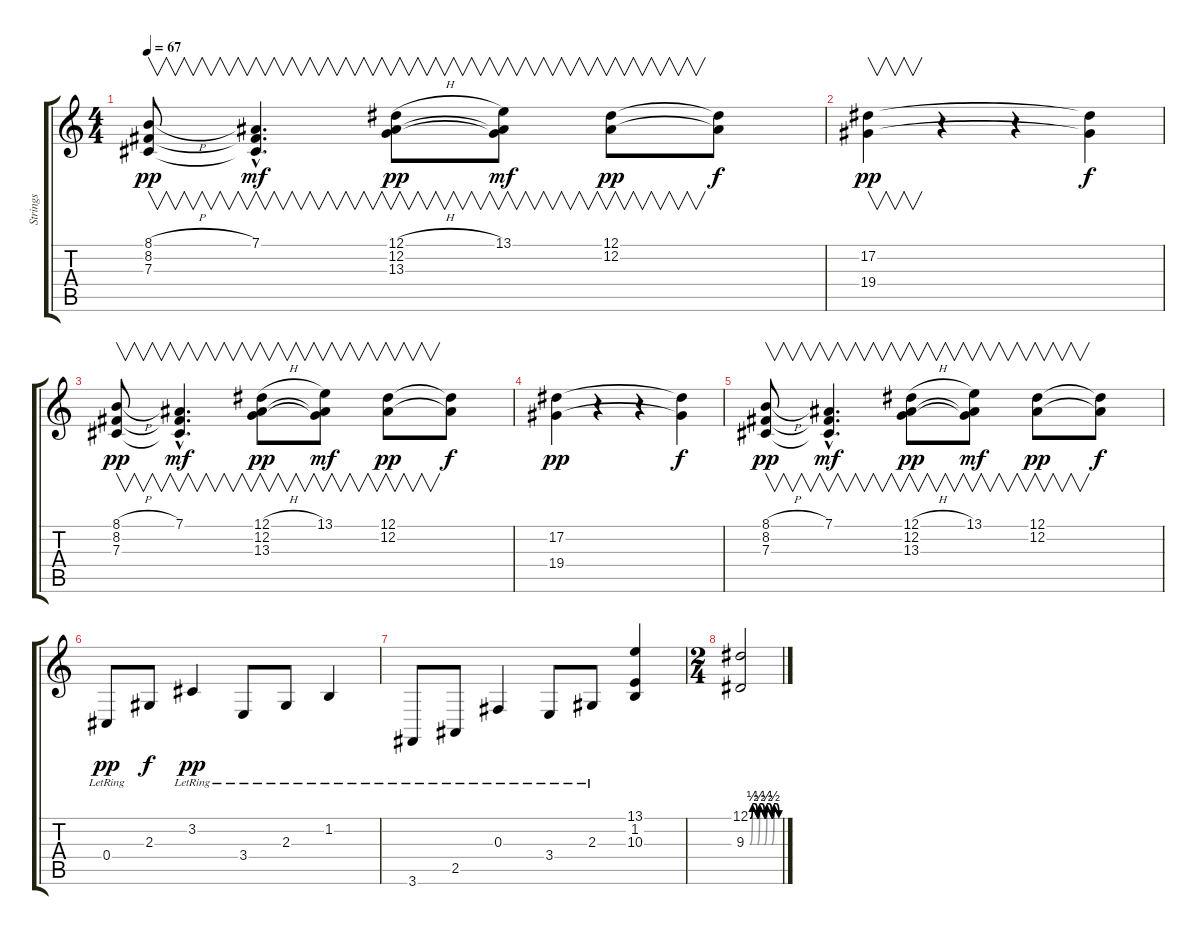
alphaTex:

\track ("Strings" "Strings") {instrument stringensemble1}
\staff {score tabs}
\tuning (Eb4 Bb3 Gb3 Db3 Ab2 Eb2) {hide}
\ts (4 4)
\tempo 67
\clef g2
\ks c
(8.1{h} 8.2 7.3).8{v dy pp} (7.1{hac} 8.2{hac t} 7.3{hac t}).4{v d dy mf} (12.1{h} 12.2 13.3).8{v dy pp} (13.1 12.2{t} 13.3{t}).8{v dy mf} (12.1 12.2).8{v dy pp} (12.1{t} 12.2{t}).8{dy f} |
(17.2 19.4).4{v dy pp} r.4 r.4 (17.2{t} 19.4{t}).4{dy f} |
(8.1{h} 8.2 7.3).8{v dy pp} (7.1{hac} 8.2{hac t} 7.3{hac t}).4{v d dy mf} (12.1{h} 12.2 13.3).8{v dy pp} (13.1 12.2{t} 13.3{t}).8{v dy mf} (12.1 12.2).8{v dy pp} (12.1{t} 12.2{t}).8{dy f} |
(17.2 19.4).4{dy pp} r.4 r.4 (17.2{t} 19.4{t}).4{dy f} |
(8.1{h} 8.2 7.3).8{v dy pp} (7.1{hac} 8.2{hac t} 7.3{hac t}).4{v d dy mf} (12.1{h} 12.2 13.3).8{v dy pp} (13.1 12.2{t} 13.3{t}).8{v dy mf} (12.1 12.2).8{v dy pp} (12.1{t} 12.2{t}).8{dy f} |
0.4{lr}.8{dy pp} 2.3.8{dy f} 3.2{lr}.4{dy pp} 3.4{lr}.8 2.3{lr}.8 1.2{lr}.4 |
3.6{lr}.8 2.5{lr}.8 0.3{lr}.4 3.4{lr}.8 2.3{lr}.8 (13.1 1.2 10.3).4 |
\ts (2 4)
(12.1{be (custom 0 0 5 2 10 2 15 0 20 2 25 2 30 0 35 2 40 2 45 0 50 2 55 2 60 0)} 9.3{be (custom 0 0 5 2 10 2 15 0 20 2 25 2 30 0 35 2 40 2 45 0 50 2 55 2 60 0)}).2
